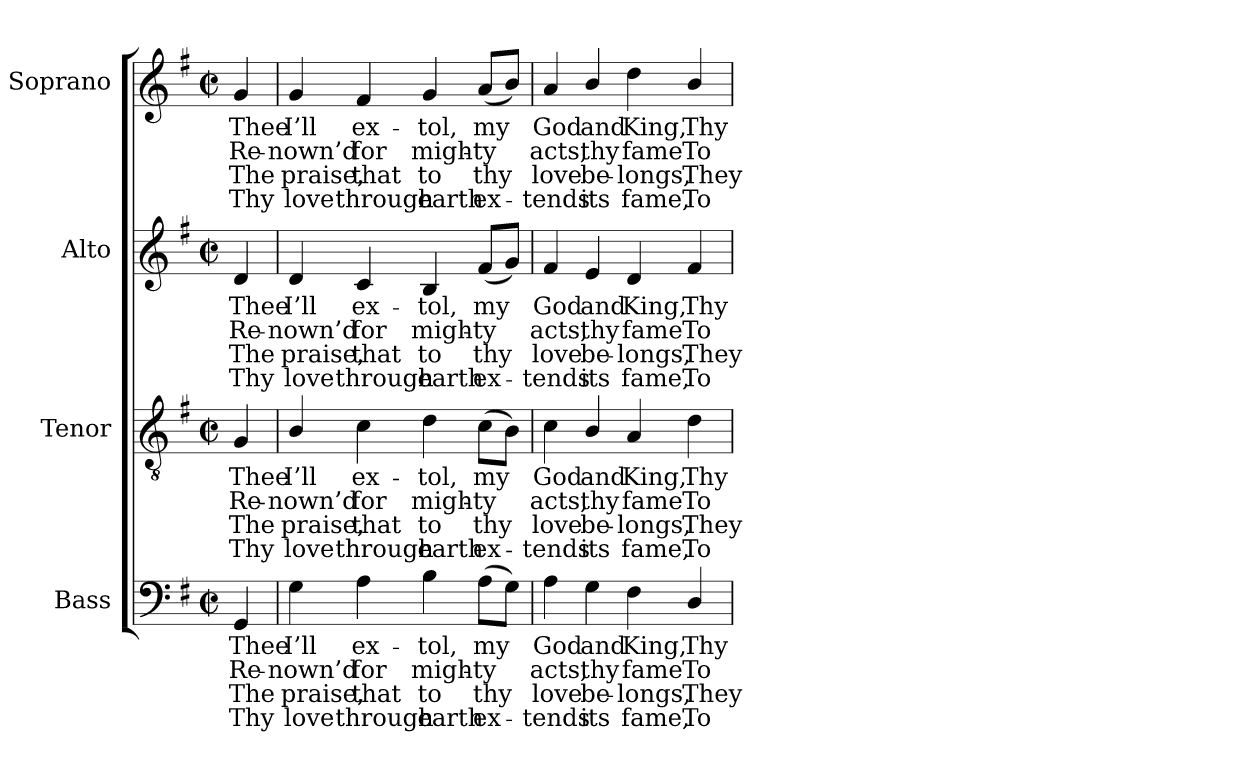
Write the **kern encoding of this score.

**kern	**text	**text	**text	**text	**kern	**text	**text	**text	**text	**kern	**text	**text	**text	**text	**kern	**text	**text	**text	**text
*part4	*part4	*part4	*part4	*part4	*part3	*part3	*part3	*part3	*part3	*part2	*part2	*part2	*part2	*part2	*part1	*part1	*part1	*part1	*part1
*staff4	*staff4	*staff4	*staff4	*staff4	*staff3	*staff3	*staff3	*staff3	*staff3	*staff2	*staff2	*staff2	*staff2	*staff2	*staff1	*staff1	*staff1	*staff1	*staff1
*I"Bass	*	*	*	*	*I"Tenor	*	*	*	*	*I"Alto	*	*	*	*	*I"Soprano	*	*	*	*
*I'B.	*	*	*	*	*I'T.	*	*	*	*	*I'A.	*	*	*	*	*I'S.	*	*	*	*
!!LO:PB:g=z
*clefF4	*	*	*	*	*clefGv2	*	*	*	*	*clefG2	*	*	*	*	*clefG2	*	*	*	*
*	*	*	*	*	*ITrd7c12	*	*	*	*	*	*	*	*	*	*	*	*	*	*
*k[f#]	*	*	*	*	*k[f#]	*	*	*	*	*k[f#]	*	*	*	*	*k[f#]	*	*	*	*
*G:	*	*	*	*	*G:	*	*	*	*	*G:	*	*	*	*	*G:	*	*	*	*
*M2/2	*	*	*	*	*M2/2	*	*	*	*	*M2/2	*	*	*	*	*M2/2	*	*	*	*
*met(c|)	*	*	*	*	*met(c|)	*	*	*	*	*met(c|)	*	*	*	*	*met(c|)	*	*	*	*
=	=	=	=	=	=	=	=	=	=	=	=	=	=	=	=	=	=	=	=
!	!LO:LY:b:color=#000000	!LO:LY:b:color=#000000	!LO:LY:b:color=#000000	!LO:LY:b:color=#000000	!	!	!	!	!	!	!	!	!	!	!	!	!	!	!
!	!	!	!	!	!	!LO:LY:b:color=#000000	!LO:LY:b:color=#000000	!LO:LY:b:color=#000000	!LO:LY:b:color=#000000	!	!	!	!	!	!	!	!	!	!
!	!	!	!	!	!	!	!	!	!	!	!LO:LY:b:color=#000000	!LO:LY:b:color=#000000	!LO:LY:b:color=#000000	!LO:LY:b:color=#000000	!	!	!	!	!
!	!	!	!	!	!	!	!	!	!	!	!	!	!	!	!	!LO:LY:b:color=#000000	!LO:LY:b:color=#000000	!LO:LY:b:color=#000000	!LO:LY:b:color=#000000
4GGi/	Thee	Re-	The	Thy	4GGi/	Thee	Re-	The	Thy	4di/	Thee	Re-	The	Thy	4gi/	Thee	Re-	The	Thy
=1	=1	=1	=1	=1	=1	=1	=1	=1	=1	=1	=1	=1	=1	=1	=1	=1	=1	=1	=1
!	!LO:LY:b:color=#000000	!LO:LY:b:color=#000000	!LO:LY:b:color=#000000	!LO:LY:b:color=#000000	!	!	!	!	!	!	!	!	!	!	!	!	!	!	!
!	!	!	!	!	!	!LO:LY:b:color=#000000	!LO:LY:b:color=#000000	!LO:LY:b:color=#000000	!LO:LY:b:color=#000000	!	!	!	!	!	!	!	!	!	!
!	!	!	!	!	!	!	!	!	!	!	!LO:LY:b:color=#000000	!LO:LY:b:color=#000000	!LO:LY:b:color=#000000	!LO:LY:b:color=#000000	!	!	!	!	!
!	!	!	!	!	!	!	!	!	!	!	!	!	!	!	!	!LO:LY:b:color=#000000	!LO:LY:b:color=#000000	!LO:LY:b:color=#000000	!LO:LY:b:color=#000000
4Gi\	I’ll	-nown’d	praise,	love	4BBi/	I’ll	-nown’d	praise,	love	4di/	I’ll	-nown’d	praise,	love	4gi/	I’ll	-nown’d	praise,	love
!	!LO:LY:b:color=#000000	!LO:LY:b:color=#000000	!LO:LY:b:color=#000000	!LO:LY:b:color=#000000	!	!	!	!	!	!	!	!	!	!	!	!	!	!	!
!	!	!	!	!	!	!LO:LY:b:color=#000000	!LO:LY:b:color=#000000	!LO:LY:b:color=#000000	!LO:LY:b:color=#000000	!	!	!	!	!	!	!	!	!	!
!	!	!	!	!	!	!	!	!	!	!	!LO:LY:b:color=#000000	!LO:LY:b:color=#000000	!LO:LY:b:color=#000000	!LO:LY:b:color=#000000	!	!	!	!	!
!	!	!	!	!	!	!	!	!	!	!	!	!	!	!	!	!LO:LY:b:color=#000000	!LO:LY:b:color=#000000	!LO:LY:b:color=#000000	!LO:LY:b:color=#000000
4Ai\	ex-	for	that	through	4Ci\	ex-	for	that	through	4ci/	ex-	for	that	through	4f#i/	ex-	for	that	through
!	!LO:LY:b:color=#000000	!LO:LY:b:color=#000000	!LO:LY:b:color=#000000	!LO:LY:b:color=#000000	!	!	!	!	!	!	!	!	!	!	!	!	!	!	!
!	!	!	!	!	!	!LO:LY:b:color=#000000	!LO:LY:b:color=#000000	!LO:LY:b:color=#000000	!LO:LY:b:color=#000000	!	!	!	!	!	!	!	!	!	!
!	!	!	!	!	!	!	!	!	!	!	!LO:LY:b:color=#000000	!LO:LY:b:color=#000000	!LO:LY:b:color=#000000	!LO:LY:b:color=#000000	!	!	!	!	!
!	!	!	!	!	!	!	!	!	!	!	!	!	!	!	!	!LO:LY:b:color=#000000	!LO:LY:b:color=#000000	!LO:LY:b:color=#000000	!LO:LY:b:color=#000000
4Bi\	-tol,	migh-	to	earth	4Di\	-tol,	migh-	to	earth	4Bi/	-tol,	migh-	to	earth	4gi/	-tol,	migh-	to	earth
!	!LO:LY:b:color=#000000	!LO:LY:b:color=#000000	!LO:LY:b:color=#000000	!LO:LY:b:color=#000000	!	!	!	!	!	!	!	!	!	!	!	!	!	!	!
!	!	!	!	!	!	!LO:LY:b:color=#000000	!LO:LY:b:color=#000000	!LO:LY:b:color=#000000	!LO:LY:b:color=#000000	!	!	!	!	!	!	!	!	!	!
!	!	!	!	!	!	!	!	!	!	!	!LO:LY:b:color=#000000	!LO:LY:b:color=#000000	!LO:LY:b:color=#000000	!LO:LY:b:color=#000000	!	!	!	!	!
!	!	!	!	!	!	!	!	!	!	!	!	!	!	!	!	!LO:LY:b:color=#000000	!LO:LY:b:color=#000000	!LO:LY:b:color=#000000	!LO:LY:b:color=#000000
(8Ai\L	my	-ty	thy	ex-	(8Ci\L	my	-ty	thy	ex-	(8f#i/L	my	-ty	thy	ex-	(8ai/L	my	-ty	thy	ex-
8Gi\J)	.	.	.	.	8BBi\J)	.	.	.	.	8gi/J)	.	.	.	.	8bi/J)	.	.	.	.
=2	=2	=2	=2	=2	=2	=2	=2	=2	=2	=2	=2	=2	=2	=2	=2	=2	=2	=2	=2
!	!LO:LY:b:color=#000000	!LO:LY:b:color=#000000	!LO:LY:b:color=#000000	!LO:LY:b:color=#000000	!	!	!	!	!	!	!	!	!	!	!	!	!	!	!
!	!	!	!	!	!	!LO:LY:b:color=#000000	!LO:LY:b:color=#000000	!LO:LY:b:color=#000000	!LO:LY:b:color=#000000	!	!	!	!	!	!	!	!	!	!
!	!	!	!	!	!	!	!	!	!	!	!LO:LY:b:color=#000000	!LO:LY:b:color=#000000	!LO:LY:b:color=#000000	!LO:LY:b:color=#000000	!	!	!	!	!
!	!	!	!	!	!	!	!	!	!	!	!	!	!	!	!	!LO:LY:b:color=#000000	!LO:LY:b:color=#000000	!LO:LY:b:color=#000000	!LO:LY:b:color=#000000
4Ai\	God	acts,	-love	tends	4Ci\	God	acts,	-love	tends	4f#i/	God	acts,	-love	tends	4ai/	God	acts,	-love	tends
!	!LO:LY:b:color=#000000	!LO:LY:b:color=#000000	!LO:LY:b:color=#000000	!LO:LY:b:color=#000000	!	!	!	!	!	!	!	!	!	!	!	!	!	!	!
!	!	!	!	!	!	!LO:LY:b:color=#000000	!LO:LY:b:color=#000000	!LO:LY:b:color=#000000	!LO:LY:b:color=#000000	!	!	!	!	!	!	!	!	!	!
!	!	!	!	!	!	!	!	!	!	!	!LO:LY:b:color=#000000	!LO:LY:b:color=#000000	!LO:LY:b:color=#000000	!LO:LY:b:color=#000000	!	!	!	!	!
!	!	!	!	!	!	!	!	!	!	!	!	!	!	!	!	!LO:LY:b:color=#000000	!LO:LY:b:color=#000000	!LO:LY:b:color=#000000	!LO:LY:b:color=#000000
4Gi\	and	thy	be-	-its	4BBi/	and	thy	be-	-its	4ei/	and	thy	be-	-its	4bi/	and	thy	be-	-its
!	!LO:LY:b:color=#000000	!LO:LY:b:color=#000000	!LO:LY:b:color=#000000	!LO:LY:b:color=#000000	!	!	!	!	!	!	!	!	!	!	!	!	!	!	!
!	!	!	!	!	!	!LO:LY:b:color=#000000	!LO:LY:b:color=#000000	!LO:LY:b:color=#000000	!LO:LY:b:color=#000000	!	!	!	!	!	!	!	!	!	!
!	!	!	!	!	!	!	!	!	!	!	!LO:LY:b:color=#000000	!LO:LY:b:color=#000000	!LO:LY:b:color=#000000	!LO:LY:b:color=#000000	!	!	!	!	!
!	!	!	!	!	!	!	!	!	!	!	!	!	!	!	!	!LO:LY:b:color=#000000	!LO:LY:b:color=#000000	!LO:LY:b:color=#000000	!LO:LY:b:color=#000000
4F#i\	King,	fame	longs,	fame,	4AAi/	King,	fame	longs,	fame,	4di/	King,	fame	longs,	fame,	4ddi\	King,	fame	longs,	fame,
!	!LO:LY:b:color=#000000	!LO:LY:b:color=#000000	!LO:LY:b:color=#000000	!LO:LY:b:color=#000000	!	!	!	!	!	!	!	!	!	!	!	!	!	!	!
!	!	!	!	!	!	!LO:LY:b:color=#000000	!LO:LY:b:color=#000000	!LO:LY:b:color=#000000	!LO:LY:b:color=#000000	!	!	!	!	!	!	!	!	!	!
!	!	!	!	!	!	!	!	!	!	!	!LO:LY:b:color=#000000	!LO:LY:b:color=#000000	!LO:LY:b:color=#000000	!LO:LY:b:color=#000000	!	!	!	!	!
!	!	!	!	!	!	!	!	!	!	!	!	!	!	!	!	!LO:LY:b:color=#000000	!LO:LY:b:color=#000000	!LO:LY:b:color=#000000	!LO:LY:b:color=#000000
4Di/	Thy	To	They	To	4Di\	Thy	To	They	To	4f#i/	Thy	To	They	To	4bi/	Thy	To	They	To
=	=	=	=	=	=	=	=	=	=	=	=	=	=	=	=	=	=	=	=
*-	*-	*-	*-	*-	*-	*-	*-	*-	*-	*-	*-	*-	*-	*-	*-	*-	*-	*-	*-
